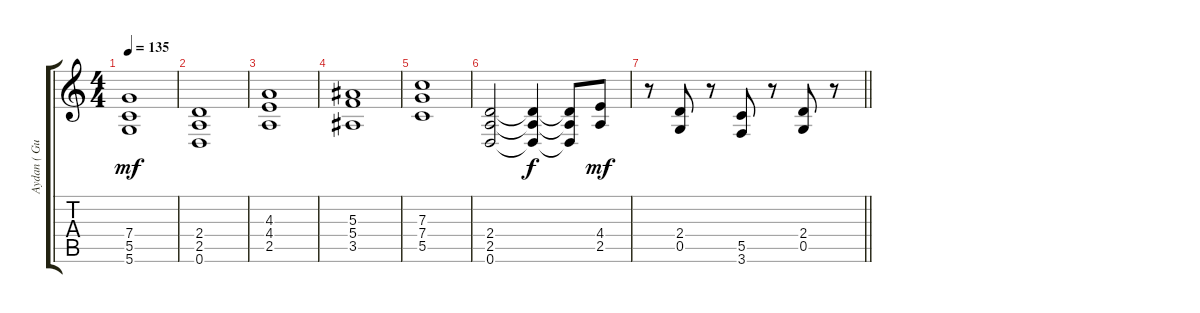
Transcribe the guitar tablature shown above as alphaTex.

\track ("Aydan ( Guitar 2 )" "Aydan ( Gu") {instrument distortionguitar}
\staff {score tabs}
\tuning (D4 A3 F3 C3 G2 D2) {hide}
\ts (4 4)
\tempo 135
\clef g2
\ks c
(7.4 5.5 5.6).1{dy mf} |
(2.4 2.5 0.6).1 |
(4.3 4.4 2.5).1 |
(5.3 5.4 3.5).1 |
(7.3 7.4 5.5).1 |
(2.4 2.5 0.6).2 (2.4{t} 2.5{t} 0.6{t}).4{dy f} (2.4{t} 2.5{t} 0.6{t}).8 (4.4 2.5).8{dy mf} |
\barLineRight lightlight
r.8 (2.4 0.5).8 r.8 (5.5 3.6).8 r.8 (2.4 0.5).8 r.8
